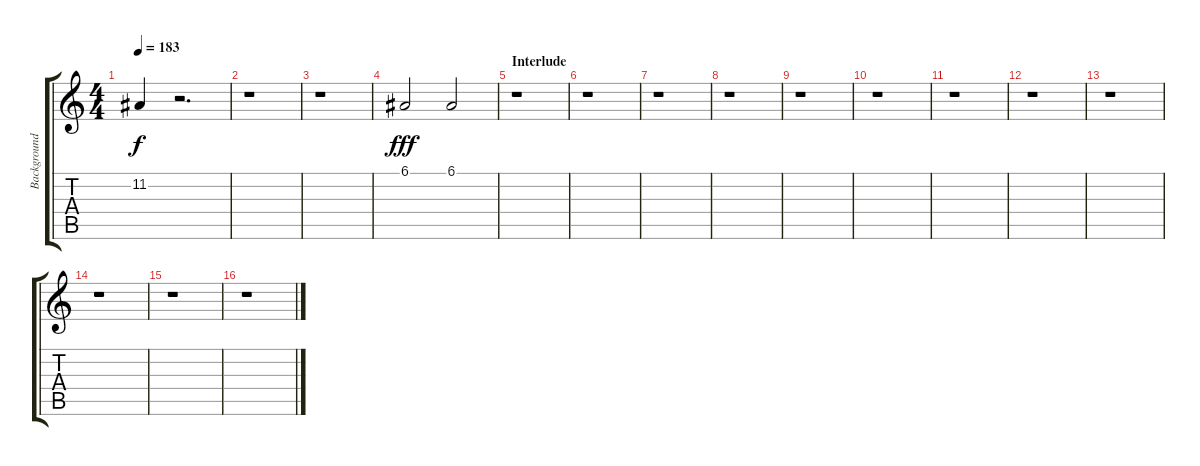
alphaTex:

\track ("Background vocals (lead vocals 8va)" "Background") {instrument synthvoice}
\staff {score tabs}
\tuning (E4 B3 G3 D3 A2 E2) {hide}
\ts (4 4)
\tempo 183
\clef g2
\ks c
11.2{t}.4{dy f} r.2{d} |
r.1 |
r.1 |
6.1.2{dy fff} 6.1.2 |
\section ("" "Interlude")
r.1 |
r.1 |
r.1 |
r.1 |
r.1 |
r.1 |
r.1 |
r.1 |
r.1 |
r.1 |
r.1 |
r.1
